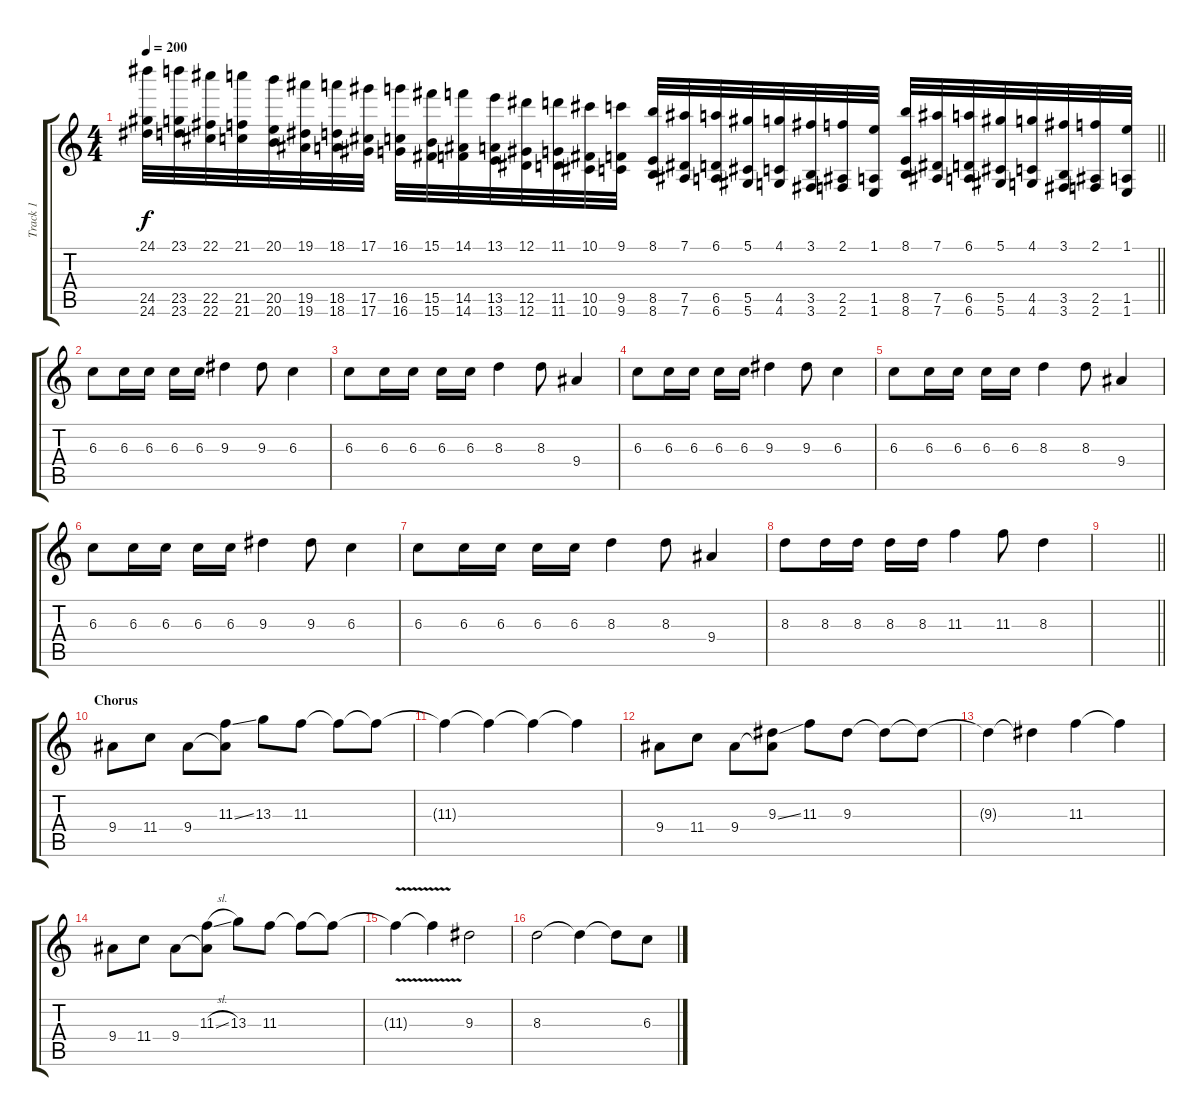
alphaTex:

\track ("Track 1" "Track 1") {instrument distortionguitar}
\staff {score tabs}
\tuning (Eb4 Bb3 Gb3 Db3 Ab2 Eb2) {hide}
\ts (4 4)
\tempo 200
\clef g2
\barLineRight lightlight
\ks c
(24.1 24.5 24.6).32{dy f volume 16} (23.1 23.5 23.6).32 (22.1 22.5 22.6).32 (21.1 21.5 21.6).32 (20.1 20.5 20.6).32 (19.1 19.5 19.6).32 (18.1 18.5 18.6).32 (17.1 17.5 17.6).32 (16.1 16.5 16.6).32 (15.1 15.5 15.6).32 (14.1 14.5 14.6).32 (13.1 13.5 13.6).32 (12.1 12.5 12.6).32 (11.1 11.5 11.6).32 (10.1 10.5 10.6).32 (9.1 9.5 9.6).32 (8.1 8.5 8.6).32 (7.1 7.5 7.6).32 (6.1 6.5 6.6).32 (5.1 5.5 5.6).32 (4.1 4.5 4.6).32 (3.1 3.5 3.6).32 (2.1 2.5 2.6).32 (1.1 1.5 1.6).32 (8.1 8.5 8.6).32 (7.1 7.5 7.6).32 (6.1 6.5 6.6).32 (5.1 5.5 5.6).32 (4.1 4.5 4.6).32 (3.1 3.5 3.6).32 (2.1 2.5 2.6).32 (1.1 1.5 1.6).32 |
6.3.8 6.3.16 6.3.16 6.3.16 6.3.16 9.3.4 9.3.8 6.3.4 |
6.3.8 6.3.16 6.3.16 6.3.16 6.3.16 8.3.4 8.3.8 9.4.4 |
6.3.8 6.3.16 6.3.16 6.3.16 6.3.16 9.3.4 9.3.8 6.3.4 |
6.3.8 6.3.16 6.3.16 6.3.16 6.3.16 8.3.4 8.3.8 9.4.4 |
6.3.8 6.3.16 6.3.16 6.3.16 6.3.16 9.3.4 9.3.8 6.3.4 |
6.3.8 6.3.16 6.3.16 6.3.16 6.3.16 8.3.4 8.3.8 9.4.4 |
8.3.8 8.3.16 8.3.16 8.3.16 8.3.16 11.3.4 11.3.8 8.3.4 |
\barLineRight lightlight
|
\section ("" "Chorus")
9.4.8 11.4.8 9.4.8 (11.3{ss} 9.4{t}).8 13.3.8 11.3.8 11.3{t}.8 11.3{t}.8 |
11.3{t}.4 11.3{t}.4 11.3{t}.4 11.3{t}.4 |
9.4.8 11.4.8 9.4.8 (9.3{ss} 9.4{t}).8 11.3.8 9.3.8 9.3{t}.8 9.3{t}.8 |
9.3{t}.4 9.3{t}.4 11.3.4 11.3{t}.4 |
9.4.8 11.4.8 9.4.8 (11.3{sl} 9.4{t}).8 13.3.8 11.3.8 11.3{t}.8 11.3{t}.8 |
11.3{v t}.4 11.3{t}.4 9.3.2 |
8.3.2 8.3{t}.4 8.3{t}.8 6.3.8
